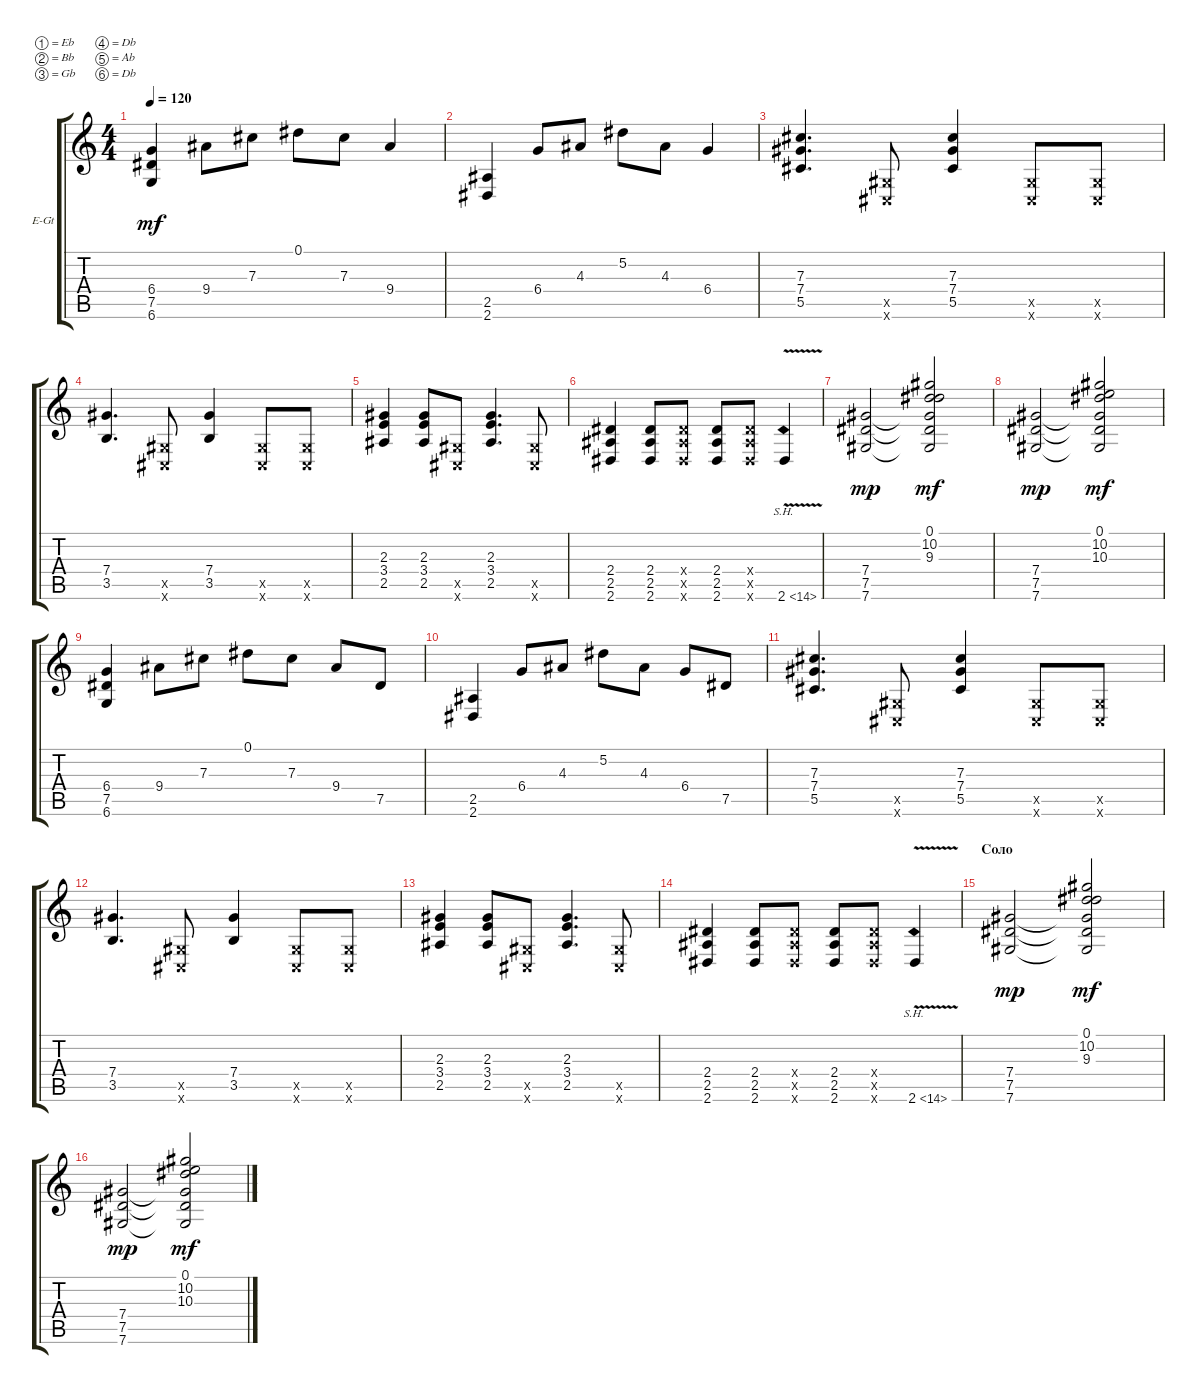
\defaultSystemsLayout 4
\bracketExtendMode groupsimilarinstruments
\firstSystemTrackNameOrientation horizontal
\otherSystemsTrackNameOrientation horizontal
\track ("Перегруженная гитара 2" "E-Gt") {instrument distortionguitar}
\staff {score tabs}
\tuning (Eb4 Bb3 Gb3 Db3 Ab2 Db2)
\ts (4 4)
\tempo 120
\clef g2
\scale
0.333333
\ks c
(6.6 7.5 6.4).4{dy mf} 9.4.8 7.3.8 0.1.8 7.3.8 9.4.4 |
\scale
0.333333 (2.6 2.5).4 6.4.8 4.3.8 5.2.8 4.3.8 6.4.4 |
\scale
0.333333 (5.5 7.4 7.3).4{d} (0.5{x} 0.6{x}).8 (5.5 7.4 7.3).4 (0.5{x} 0.6{x}).8 (0.5{x} 0.6{x}).8 |
\scale
0.333333 (7.4 3.5).4{d} (0.5{x} 0.6{x}).8 (7.4 3.5).4 (0.5{x} 0.6{x}).8 (0.5{x} 0.6{x}).8 |
\scale
0.333333 (3.4 2.5 2.3).4 (3.4 2.5 2.3).8 (0.5{x} 0.6{x}).8 (3.4 2.5 2.3).4{d} (0.5{x} 0.6{x}).8 |
\scale
0.333333 (2.6 2.5 2.4).4 (2.6 2.5 2.4).8 (2.6{x} 2.5{x} 2.4{x}).8 (2.6 2.5 2.4).8 (2.6{x} 2.5{x} 2.4{x}).8 2.6{sh 12 v}.4 |
\scale
0.333333 (7.6 7.5 7.4).2{dy mp} (9.3 10.2 0.1 7.6{t} 7.5{t} 7.4{t}).2{dy mf} |
\scale
0.333333 (7.6 7.5 7.4).2{dy mp} (10.3 10.2 0.1 7.6{t} 7.5{t} 7.4{t}).2{dy mf} |
\scale
0.333333 (6.6 7.5 6.4).4 9.4.8 7.3.8 0.1.8 7.3.8 9.4.8 7.5.8 |
\scale
0.333333 (2.6 2.5).4 6.4.8 4.3.8 5.2.8 4.3.8 6.4.8 7.5.8 |
\scale
0.333333 (5.5 7.4 7.3).4{d} (0.5{x} 0.6{x}).8 (5.5 7.4 7.3).4 (0.5{x} 0.6{x}).8 (0.5{x} 0.6{x}).8 |
\scale
0.333333 (7.4 3.5).4{d} (0.5{x} 0.6{x}).8 (7.4 3.5).4 (0.5{x} 0.6{x}).8 (0.5{x} 0.6{x}).8 |
\scale
0.333333 (3.4 2.5 2.3).4 (3.4 2.5 2.3).8 (0.5{x} 0.6{x}).8 (3.4 2.5 2.3).4{d} (0.5{x} 0.6{x}).8 |
\scale
0.333333 (2.6 2.5 2.4).4 (2.6 2.5 2.4).8 (2.6{x} 2.5{x} 2.4{x}).8 (2.6 2.5 2.4).8 (2.6{x} 2.5{x} 2.4{x}).8 2.6{sh 12 v}.4 |
\section ("" "Соло")
\scale
0.333333 (7.6 7.5 7.4).2{dy mp} (9.3 10.2 0.1 7.6{t} 7.5{t} 7.4{t}).2{dy mf} |
\scale
0.333333 (7.6 7.5 7.4).2{dy mp} (10.3 10.2 0.1 7.6{t} 7.5{t} 7.4{t}).2{dy mf}
